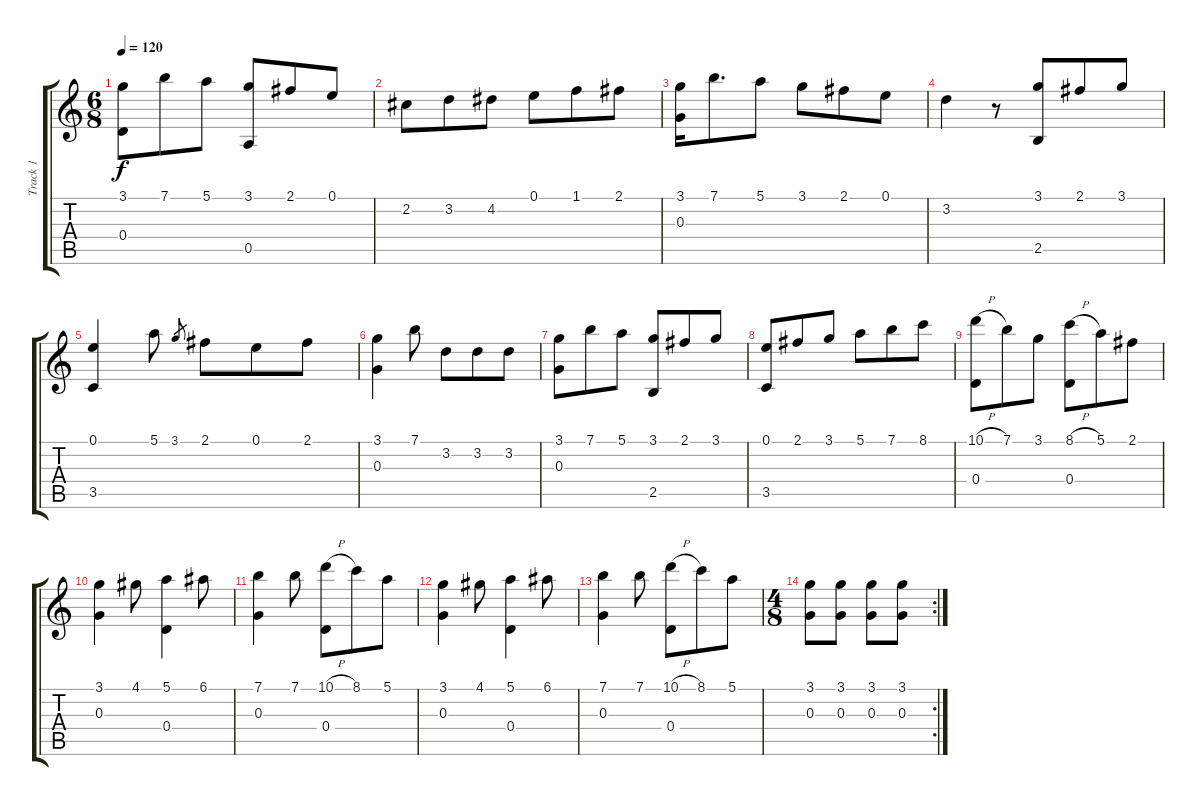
\track ("Track 1" "Track 1") {instrument acousticguitarsteel}
\staff {score tabs}
\tuning (E4 B3 G3 D3 A2 E2) {hide}
\ts (6 8)
\tempo 120
\clef g2
\ks c
(3.1 0.4).8{dy f} 7.1.8 5.1.8 (3.1 0.5).8 2.1.8 0.1.8 |
2.2.8 3.2.8 4.2.8 0.1.8 1.1.8 2.1.8 |
(3.1 0.3).16 7.1.8{d} 5.1.8 3.1.8 2.1.8 0.1.8 |
3.2.4 r.8 (3.1 2.5).8 2.1.8 3.1.8 |
(0.1 3.5).4 5.1.8 3.1.8{gr} 2.1.8 0.1.8 2.1.8 |
(3.1 0.3).4 7.1.8 3.2.8 3.2.8 3.2.8 |
(3.1 0.3).8 7.1.8 5.1.8 (3.1 2.5).8 2.1.8 3.1.8 |
(0.1 3.5).8 2.1.8 3.1.8 5.1.8 7.1.8 8.1.8 |
(10.1{h} 0.4).8 7.1.8 3.1.8 (8.1{h} 0.4).8 5.1.8 2.1.8 |
(3.1 0.3).4 4.1.8 (5.1 0.4).4 6.1.8 |
(7.1 0.3).4 7.1.8 (10.1{h} 0.4).8 8.1.8 5.1.8 |
(3.1 0.3).4 4.1.8 (5.1 0.4).4 6.1.8 |
(7.1 0.3).4 7.1.8 (10.1{h} 0.4).8 8.1.8 5.1.8 |
\rc 2
\ts (4 8)
(3.1 0.3).8 (3.1 0.3).8 (3.1 0.3).8 (3.1 0.3).8
